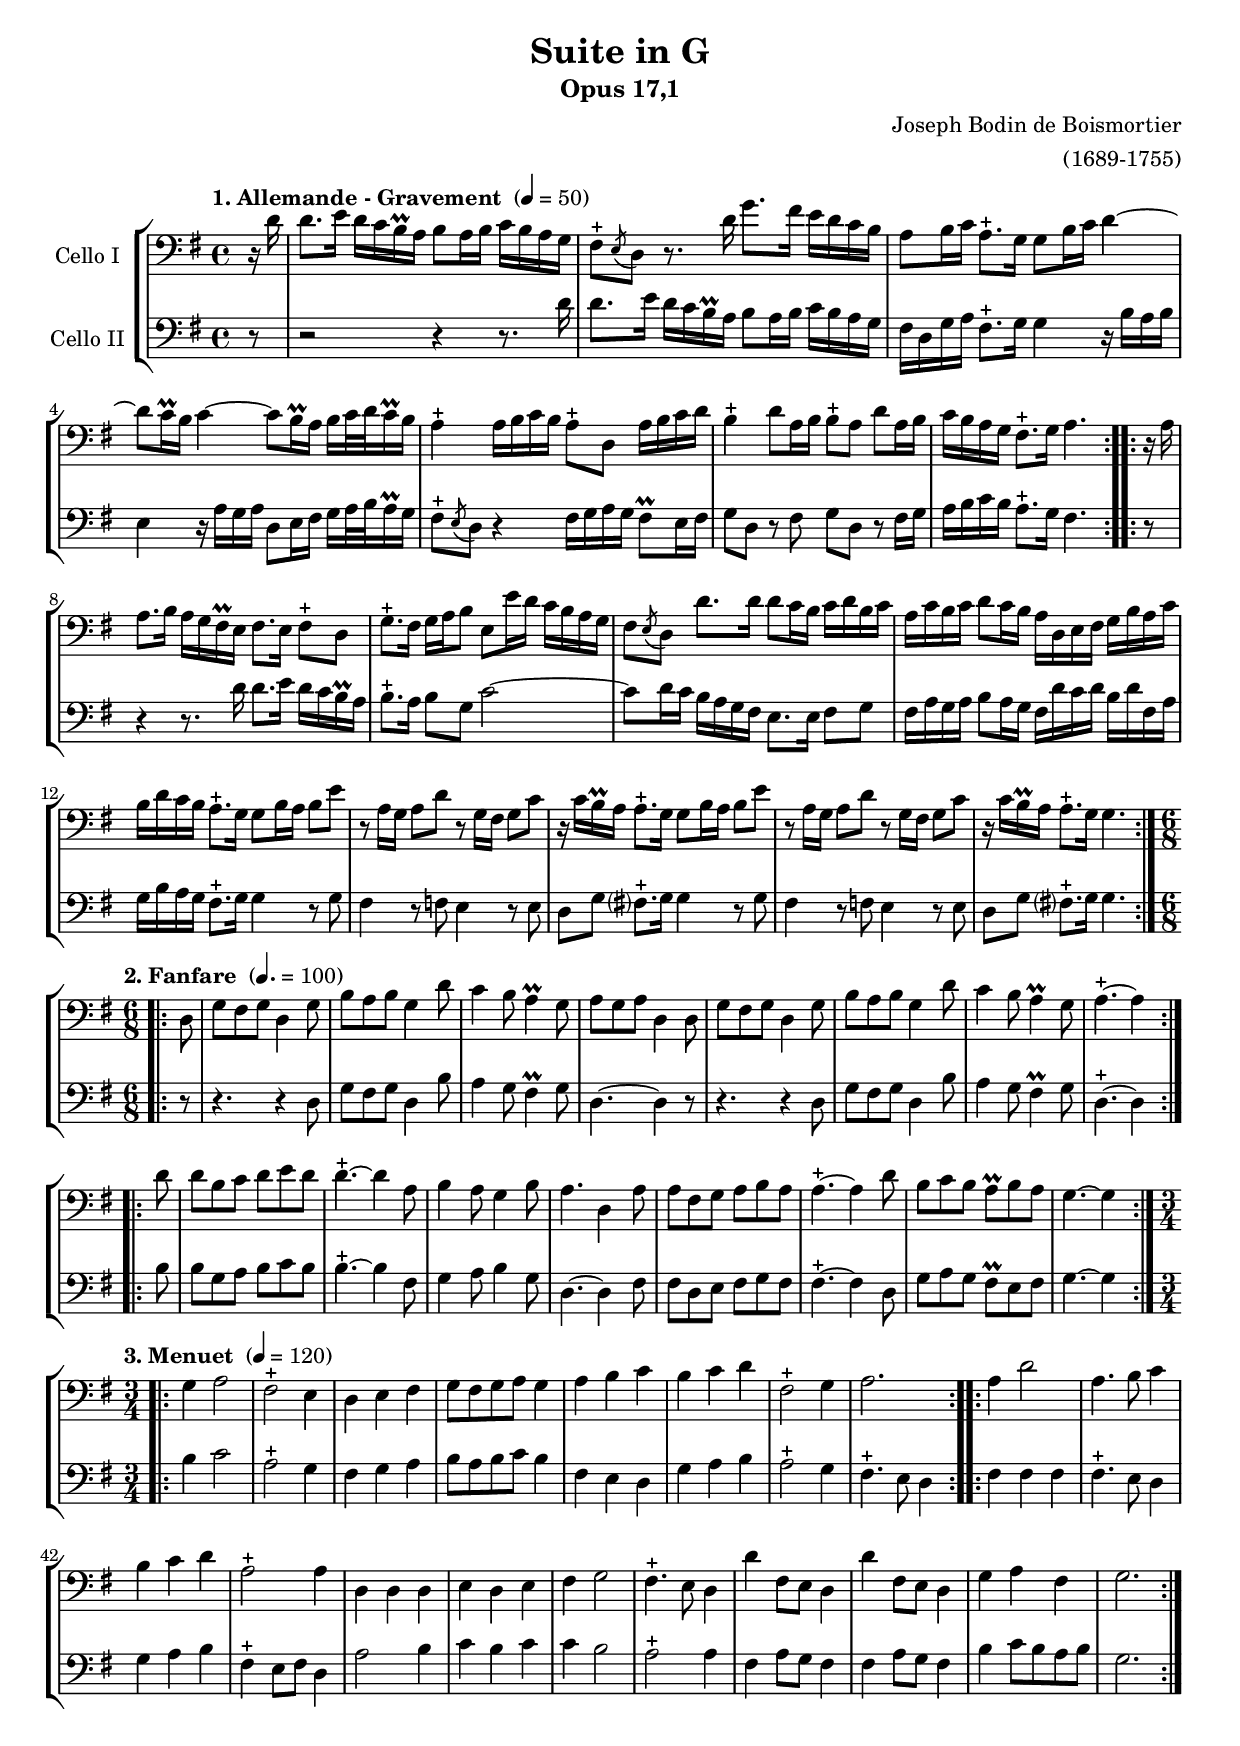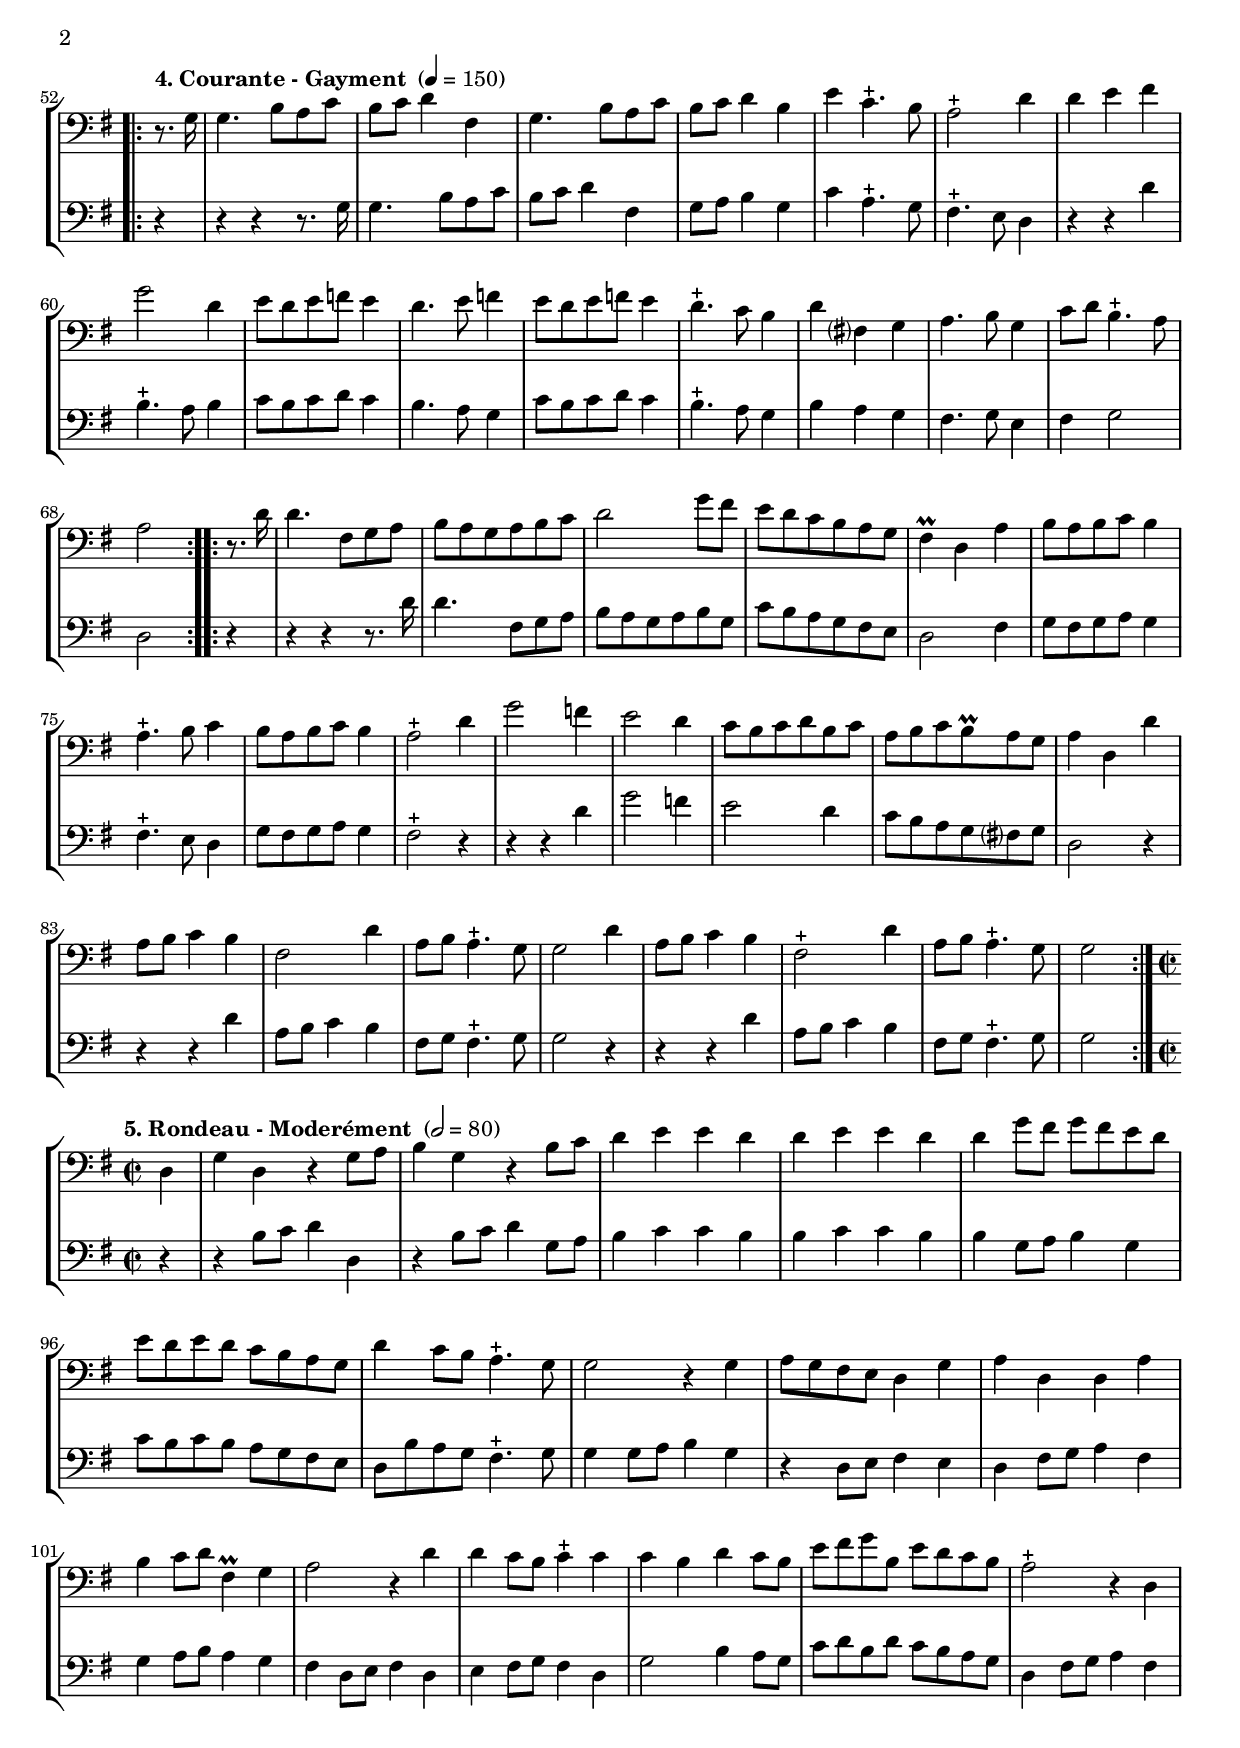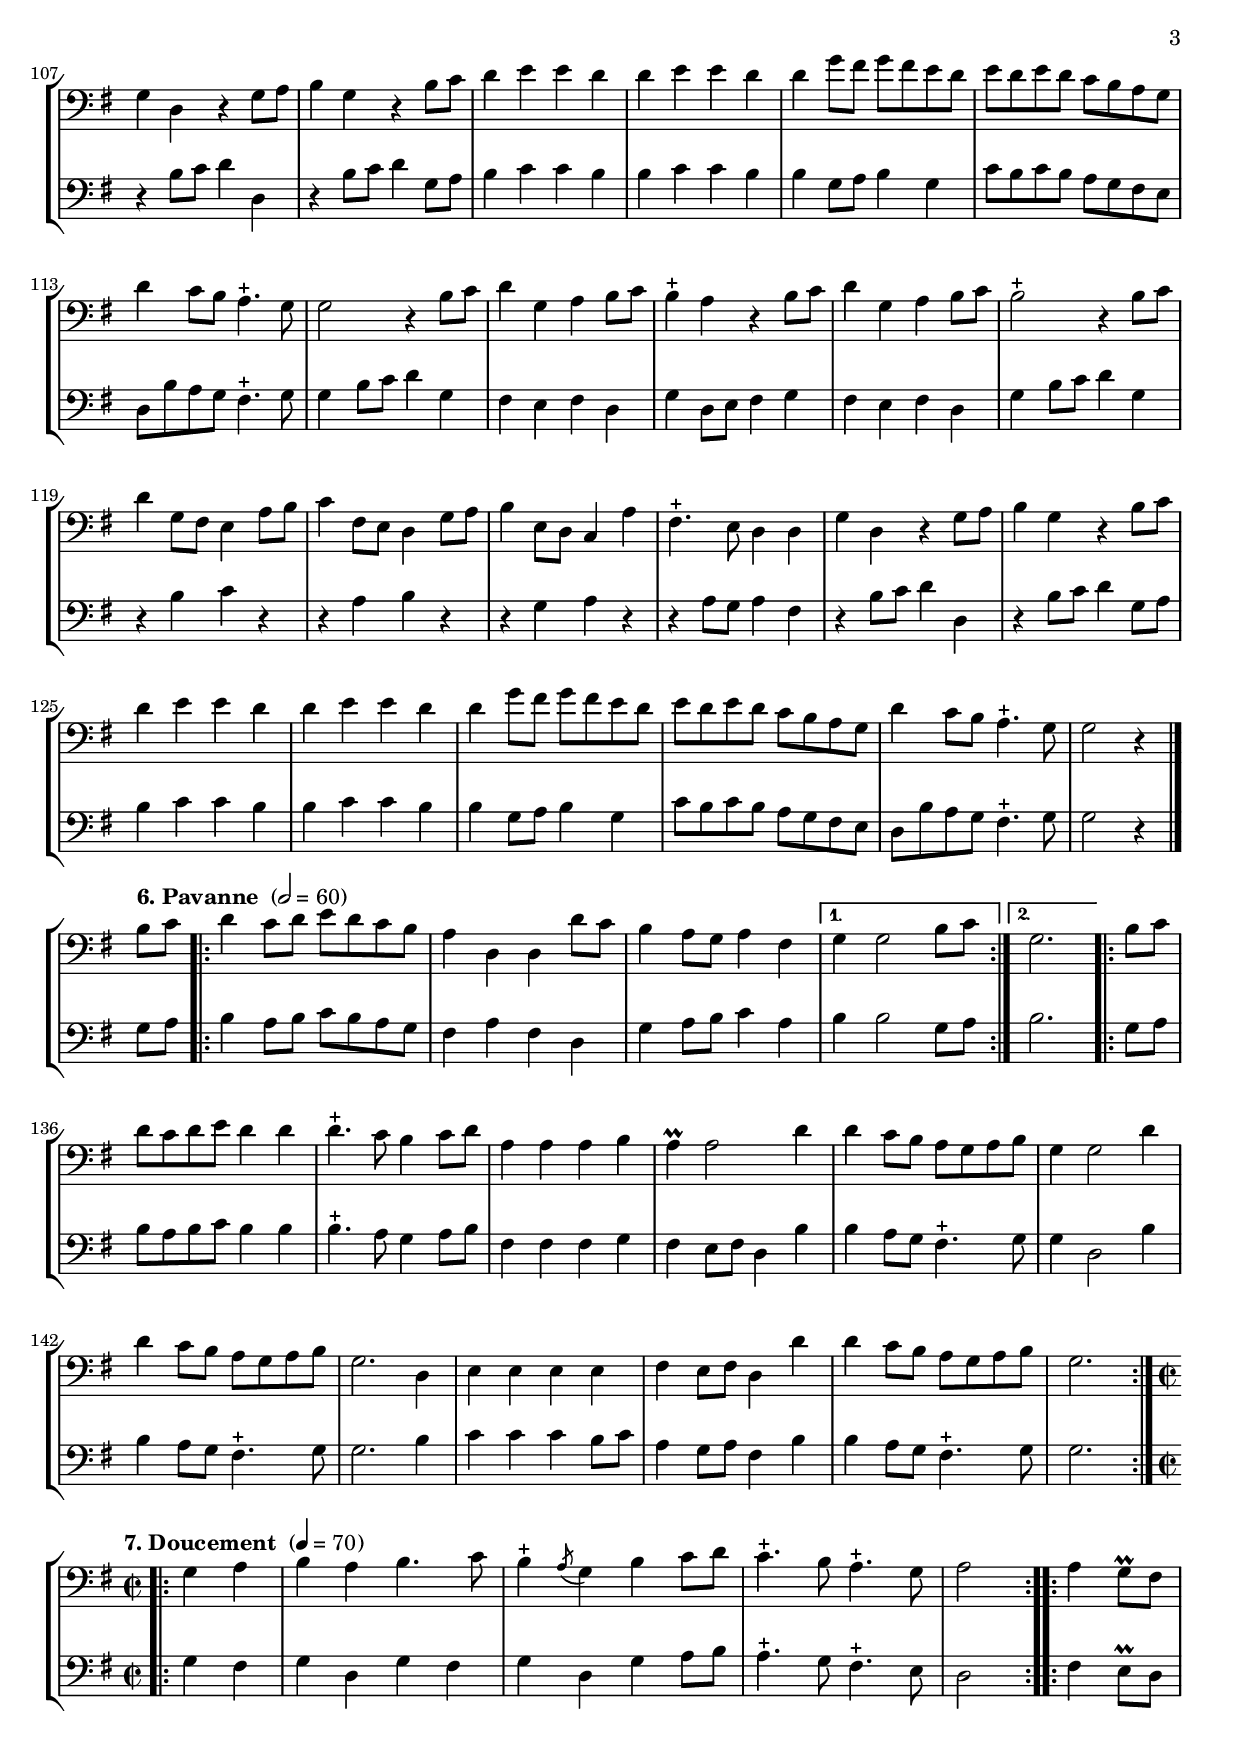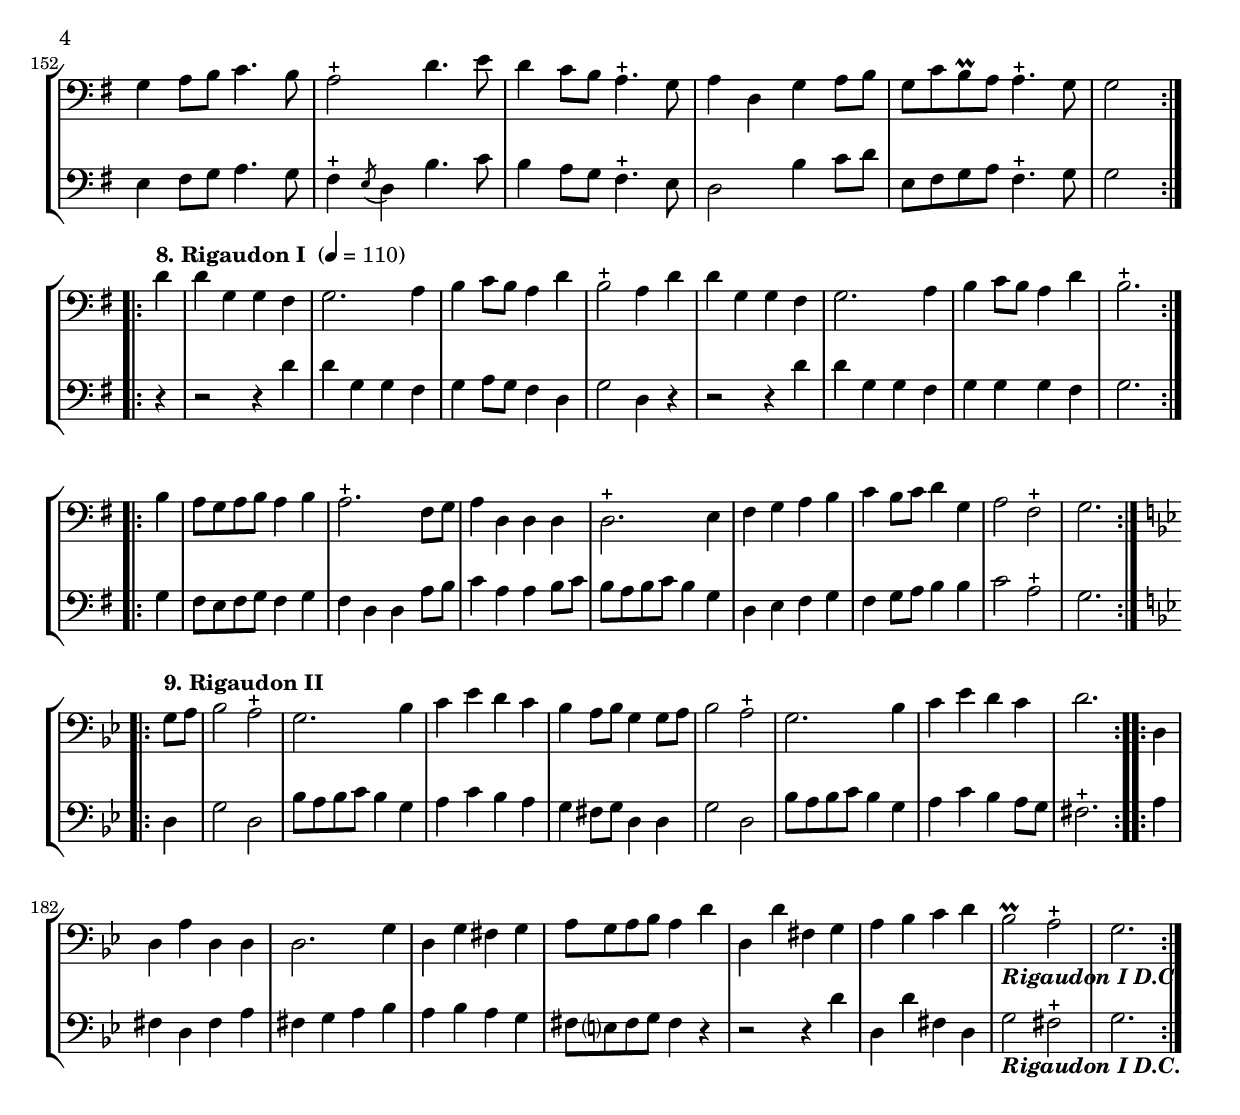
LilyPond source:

\version "2.14.2"
\include "deutsch.ly"

#(set-global-staff-size 19)

\header {
  title = "Suite in G"
  subtitle = "Opus 17,1"
  composer = "Joseph Bodin de Boismortier"
  arranger = "(1689-1755)"
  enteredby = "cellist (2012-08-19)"
}

ridc = \markup \bold \italic "Rigaudon I D.C."

introa = { \tempo "1. Allemande - Gravement " 4=50 \time 4/4 }
introb = { \break \tempo "2. Fanfare " 4.=100 \time 6/8 }
introc = { \break \tempo "3. Menuet " 4=120 \time 3/4 }
introd = { \break \tempo "4. Courante - Gayment " 4=150 }
introe = { \break \tempo "5. Rondeau - Moderément " 2=80 \time 2/2 }
introf = { \break \tempo "6. Pavanne " 2=60 }
introg = { \break \tempo "7. Doucement " 4=70 \time 2/2 }
introh = { \break \tempo "8. Rigaudon I " 4=110 }
introi = { \break \tempo "9. Rigaudon II" \key g \minor }

voiceconsts = {
  \key g \major
  \clef "bass"
% \numericTimeSignature
  \compressFullBarRests
}

%minstr = "harpsichord"
mihi = "clarinet"
%minstr = "accordion"
milo = "bassoon"

va = \relative c'' {
  \voiceconsts

  \introa
  \repeat volta 2 {
    \partial 8 r16 d
    d8. e16 d c h\prall a h8 a16 h c h a g
    fis8-+ \acciaccatura e d r8. d'16 g8. fis16 e d c h

    a8 h16 c a8.-+ g16 g8 h16 c d4~
    d8 c16\prall h c4~ c8 h16\prall a h c32 d c16\prall h

    a4-+ a16 h c h a8-+ d, a'16 h c d
    h4-+ d8 a16 h h8-+ a d a16 h
    c h a g fis8.-+ g16 a4.
  }
  \repeat volta 2 {
    \partial 8 r16 a

    a8. h16 a g fis\prall e fis8. e16 fis8-+ d
    g8.-+ fis16 g a h8 e, e'16 d c h a g
    fis8 \acciaccatura e d d'8. d16 d8 c16 h c d h c

    a c h c d8 c16 h a d, e fis g h a c
    h d c h a8.-+ g16 g8 h16 a h8 e
    r a,16 g a8 d r g,16 fis g8 c

    r16 c h\prall a a8.-+ g16 g8 h16 a h8 e
    r a,16 g a8 d r g,16 fis g8 c
    r16 c h\prall a a8.-+ g16 g4.
  }

  \introb
  \repeat volta 2 {
    \partial 8 d8
    g fis g d4 g8
    h a h g4 d'8
    c4 h8 a4\prall g8
    a g a d,4 d8
    g fis g d4 g8

    h a h g4 d'8
    c4 h8 a4\prall g8
    a4.~-+ a4
  }  
  \repeat volta 2 {
    \partial 8 d8
    d h c d e d
    d4.~-+ d4 a8
    h4 a8 g4 h8

    a4. d,4 a'8
    a fis g a h a
    a4.~-+ a4 d8
    h c h a\prall h a
    g4.~ g4
  }  

  \introc
  \repeat volta 2 {
    \partial 2. g a2
    fis-+ e4
    d e fis
    g8 fis g a g4
    a h c
    h c d
    fis,2-+ g4

    a2.
  }
  \repeat volta 2 {
    a4 d2
    a4. h8 c4
    h c d
    a2-+ a4
    d, d d

    e d e
    fis g2
    fis4.-+ e8 d4
    d' fis,8 e d4
    d' fis,8 e d4
    g a fis
    g2.
  }

  \introd
  \repeat volta 2 {
    \partial 4 r8. g16
    g4. h8 a c
    h c d4 fis,
    g4. h8 a c
    h c d4 h
    e c4.-+ h8
    a2-+ d4
    d e fis

    g2 d4
    e8 d e f e4
    d4. e8 f4
    e8 d e f e4
    d4.-+ c8 h4
    d fis,? g
    a4. h8 g4
    c8 d h4.-+ a8

    a2
  }
  \repeat volta 2 {
    \partial 4 r8. d16
    d4. fis,8 g a
    h a g a h c
    d2 g8 fis
    e d c h a g
    fis4\prall d a'
    h8 a h c h4

    a4.-+ h8 c4
    h8 a h c h4
    a2-+ d4
    g2 f4
    e2 d4
    c8 h c d h c
    a h c h\prall a g
    a4 d, d'
    a8 h c4 h

    fis2 d'4
    a8 h a4.-+ g8
    g2 d'4
    a8 h c4 h
    fis2-+ d'4
    a8 h a4.-+ g8
    g2
  }

  \introe
  \partial 4 d4
  g d r g8 a
  h4 g r h8 c
  d4 e e d
  d e e d
  d g8 fis g fis e d

  e d e d c h a g
  d'4 c8 h a4.-+ g8
  g2 r4 g
  a8 g fis e d4 g
  a d, d a'
  h c8 d fis,4\prall g

  a2 r4 d
  d c8 h c4-+ c
  c h d c8 h
  e fis g h, e d c h
  a2-+ r4 d,
  g d r g8 a

  h4 g r h8 c
  d4 e e d
  d e e d
  d g8 fis g fis e d
  e d e d c h a g
  d'4 c8 h a4.-+ g8

  g2 r4 h8 c
  d4 g, a h8 c
  h4-+ a r h8 c
  d4 g, a h8 c
  h2-+ r4 h8 c
  d4 g,8 fis e4 a8 h

  c4 fis,8 e d4 g8 a
  h4 e,8 d c4 a'
  fis4.-+ e8 d4 d
  g d r g8 a
  h4 g r h8 c
  d4 e e d

  d e e d
  d g8 fis g fis e d
  e d e d c h a g
  d'4 c8 h a4.-+ g8
  g2 r4 \bar "|."

  \introf
  \partial 4 h8 c
  \repeat volta 2 {
    d4 c8 d e d c h
    a4 d, d d'8 c
    h4 a8 g a4 fis
  }
  \alternative {
    { g g2 h8 c }
    { g2. }
  }
  \repeat volta 2 {
    \partial 4 h8 c
    d c d e d4 d
    d4.-+ c8 h4 c8 d
    a4 a a h

    a\prall a2 d4
    d c8 h a g a h
    g4 g2 d'4
    d c8 h a g a h

    g2. d4
    e e e e
    fis e8 fis d4 d'
    d c8 h a g a h
    g2.
  }

  \introg
  \repeat volta 2 {
    \partial 2 g4 a
    h a h4. c8
    h4-+ \acciaccatura a8 g4 h c8 d
    c4.-+ h8 a4.-+ g8
    a2
  }
  \repeat volta 2 {
    \partial 2 a4 g8\prall fis
    g4 a8 h c4. h8

    a2-+ d4. e8
    d4 c8 h a4.-+ g8
    a4 d, g a8 h
    g c h\prall a a4.-+ g8
    g2
  }

  \introh
  \repeat volta 2 {
    \partial 4 d'4
    d g, g fis
    g2. a4
    h c8 h a4 d
    h2-+ a4 d
    d g, g fis

    g2. a4
    h c8 h a4 d
    h2.-+
  }
  \repeat volta 2 {
    \partial 4 h4
    a8 g a h a4 h
    a2.-+ fis8 g

    a4 d, d d
    d2.-+ e4
    fis g a h
    c h8 c d4 g,
    a2 fis-+

    g2.
  }

  \introi
  \repeat volta 2 {
    \partial 4 g8 a
    b2 a-+
    g2. b4
    c es d c
    b a8 b g4 g8 a
    b2 a-+

    g2. b4
    c es d c
    d2.
  }
  \repeat volta 2 {
    \partial 4 d,4
    d a' d, d
    d2. g4

    d g fis g
    a8 g a b a4 d
    d, d' fis, g
    a b c d
    b2\prall_\ridc a-+
    g2.
  }
}

vb = \relative c'' {
  \voiceconsts

  \introa
  \repeat volta 2 {
    \partial 8 r8
    r2 r4 r8. d16
    d8. e16 d c h\prall a h8 a16 h c h a g

    fis d g a fis8.-+ g16 g4 r16 h a h
    e,4 r16 a g a d,8 e16 fis g a32 h a16\prall g

    fis8-+ \acciaccatura e d r4 fis16 g a g fis8\prall e16 fis
    g8 d r fis g d r fis16 g
    a h c h a8.-+ g16 fis4.
  }
  \repeat volta 2 {
    \partial 8 r8

    r4 r8. d'16 d8. e16 d c h\prall a
    h8.-+ a16 h8 g c2~
    c8 d16 c h a g fis e8. e16 fis8 g

    fis16 a g a h8 a16 g fis d' c d h d fis, a
    g h a g fis8.-+ g16 g4 r8 g
    fis4 r8 f e4 r8 e

    d g fis?8.-+ g16 g4 r8 g
    fis4 r8 f e4 r8 e
    d g fis?8.-+ g16 g4.
  }

  \introb
  \repeat volta 2 {
    \partial 8 r8
    r4. r4 d8
    g fis g d4 h'8
    a4 g8 fis4\prall g8
    d4.~ d4 r8
    r4. r4 d8

    g fis g d4 h'8
    a4 g8 fis4\prall g8
    d4.~-+ d4
  }
  \repeat volta 2 {
    \partial 8 h'8
    h g a h c h
    h4.~-+ h4 fis8
    g4 a8 h4 g8

    d4.~ d4 fis8
    fis d e fis g fis
    fis4.~-+ fis4 d8
    g a g fis\prall e fis
    g4.~ g4
  }

  \introc
  \repeat volta 2 {
    \partial 2. h c2
    a-+ g4
    fis g a
    h8 a h c h4
    fis e d
    g a h
    a2-+ g4

    fis4.-+ e8 d4
  }
  \repeat volta 2 {
    fis fis fis
    fis4.-+ e8 d4
    g a h
    fis-+ e8 fis d4
    a'2 h4

    c h c
    c h2
    a-+ a4
    fis a8 g fis4
    fis a8 g fis4
    h c8 h a h
    g2.
  }

  \introd
  \repeat volta 2 {
    \partial 4 r4
    r r r8. g16
    g4. h8 a c
    h c d4 fis,
    g8 a h4 g
    c a4.-+ g8
    fis4.-+ e8 d4
    r r d'

    h4.-+ a8 h4
    c8 h c d c4
    h4. a8 g4
    c8 h c d c4
    h4.-+ a8 g4
    h a g
    fis4. g8 e4
    fis g2

    d
  }
  \repeat volta 2 {
    \partial 4 r4
    r r r8. d'16
    d4. fis,8 g a
    h a g a h g
    c h a g fis e
    d2 fis4
    g8 fis g a g4

    fis4.-+ e8 d4
    g8 fis g a g4
    fis2-+ r4
    r r d'
    g2 f4
    e2 d4
    c8 h a g fis? g
    d2 r4
    r r d'

    a8 h c4 h
    fis8 g fis4.-+ g8
    g2 r4
    r r d'
    a8 h c4 h
    fis8 g fis4.-+ g8
    g2
  }

  \introe
  \partial 4 r4
  r h8 c d4 d,
  r h'8 c d4 g,8 a
  h4 c c h
  h c c h
  h g8 a h4 g

  c8 h c h a g fis e
  d h' a g fis4.-+ g8
  g4 g8 a h4 g
  r d8 e fis4 e
  d fis8 g a4 fis
  g a8 h a4 g

  fis d8 e fis4 d
  e fis8 g fis4 d
  g2 h4 a8 g
  c d h d c h a g
  d4 fis8 g a4 fis
  r h8 c d4 d,

  r h'8 c d4 g,8 a
  h4 c c h
  h c c h
  h g8 a h4 g
  c8 h c h a g fis e
  d h' a g fis4.-+ g8

  g4 h8 c d4 g,
  fis e fis d
  g d8 e fis4 g
  fis e fis d
  g h8 c d4 g,
  r h c r

  r a h r
  r g a r
  r a8 g a4 fis
  r h8 c d4 d,
  r h'8 c d4 g,8 a
  h4 c c h

  h c c h
  h g8 a h4 g
  c8 h c h a g fis e
  d h' a g fis4.-+ g8
  g2 r4 \bar "|."

  \introf
  \partial 4 g8 a
  \repeat volta 2 {
    h4 a8 h c h a g
    fis4 a fis d
    g a8 h c4 a
  }
  \alternative {
    { h h2 g8 a }
    { h2. }
  }
  \repeat volta 2 {
    \partial 4 g8 a
    h a h c h4 h
    h4.-+ a8 g4 a8 h
    fis4 fis fis g

    fis e8 fis d4 h'
    h a8 g fis4.-+ g8
    g4 d2 h'4
    h a8 g fis4.-+ g8

    g2. h4
    c c c h8 c
    a4 g8 a fis4 h
    h a8 g fis4.-+ g8
    g2.
  }

  \introg
  \repeat volta 2 {
    \partial 2 g4 fis
    g d g fis
    g d g a8 h
    a4.-+ g8 fis4.-+ e8
    d2
  }
  \repeat volta 2 {
    \partial 2 fis4 e8\prall d
    e4 fis8 g a4. g8

    fis4-+ \acciaccatura e8 d4 h'4. c8
    h4 a8 g fis4.-+ e8
    d2 h'4 c8 d
    e, fis g a fis4.-+ g8
    g2
  }

  \introh
  \repeat volta 2 {
    \partial 4 r4
    r2 r4 d'
    d g, g fis
    g a8 g fis4 d
    g2 d4 r
    r2 r4 d'

    d g, g fis
    g g g fis
    g2.
  }
  \repeat volta 2 {
    \partial 4 g4
    fis8 e fis g fis4 g
    fis d d a'8 h

    c4 a a h8 c
    h a h c h4 g
    d e fis g
    fis g8 a h4 h
    c2 a-+

    g2.
  }

  \introi
  \repeat volta 2 {
    \partial 4 d4
    g2 d
    b'8 a b c b4 g
    a c b a
    g fis8 g d4 d
    g2 d

    b'8 a b c b4 g
    a c b a8 g fis2.-+
  }
  \repeat volta 2 {
    \partial 4 a4
    fis! d fis a
    fis g a b

    a b a g
    fis8 e? fis g fis4 r
    r2 r4 d'
    d, d' fis, d
    g2_\ridc fis-+
    g2.
  }
}


music = \new StaffGroup <<
      \new Staff {
	\set Staff.midiInstrument = \milo
	\set Staff.instrumentName = #"Cello I"
	\transpose g g, { \va }
      }

      \new Staff {
	\set Staff.midiInstrument = \milo
	\set Staff.instrumentName = #"Cello II"
	\transpose g g, { \vb }
      }
>>

\book {
  \score {
    \music
    \layout {}
  }

  \score {
    \unfoldRepeats \music

    \midi {
      \context {
        \Score
      }
    }
  }
}
